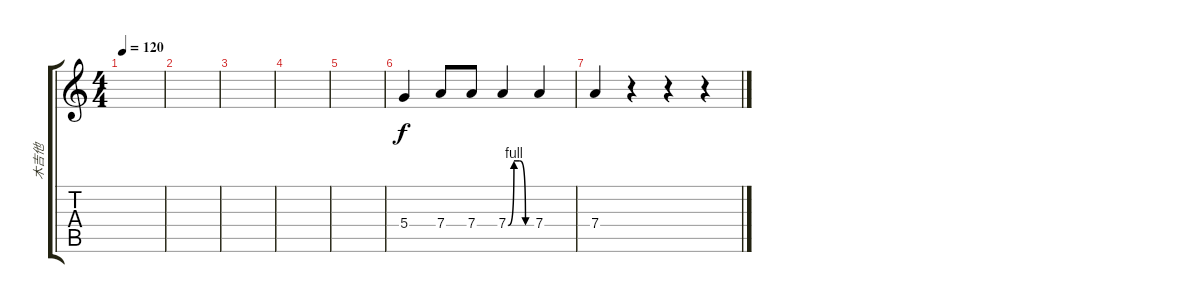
\track ("木吉他" "木吉他") {instrument acousticguitarnylon}
\staff {score tabs}
\tuning (E4 B3 G3 D3 A2 E2) {hide}
\ts (4 4)
\tempo 120
\clef g2
\ks c
|
|
|
|
|
5.4.4 7.4.8 7.4.8 7.4{be (custom 0 0 15 4 30 4 45 0 60 0)}.4 7.4.4 |
7.4.4 r.4 r.4 r.4
